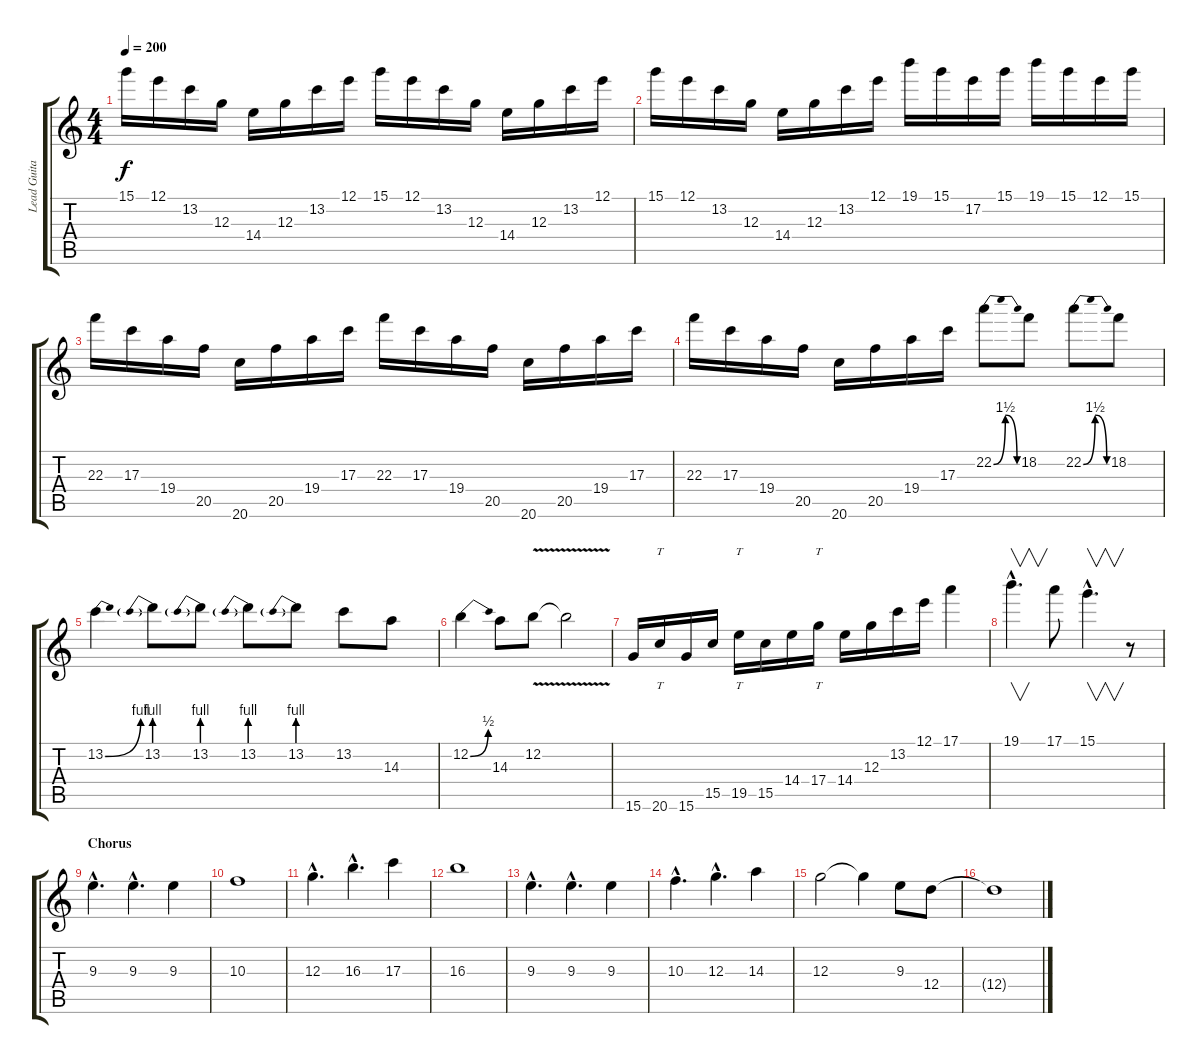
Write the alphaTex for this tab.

\track ("Lead Guitar (Totman)" "Lead Guita") {instrument distortionguitar}
\staff {score tabs}
\tuning (E4 B3 G3 D3 A2 E2) {hide}
\ts (4 4)
\tempo 200
\clef g2
\ks c
15.1.16{dy f} 12.1.16 13.2.16 12.3.16 14.4.16 12.3.16 13.2.16 12.1.16 15.1.16 12.1.16 13.2.16 12.3.16 14.4.16 12.3.16 13.2.16 12.1.16 |
15.1.16 12.1.16 13.2.16 12.3.16 14.4.16 12.3.16 13.2.16 12.1.16 19.1.16 15.1.16 17.2.16 15.1.16 19.1.16 15.1.16 12.1.16 15.1.16 |
22.3.16 17.3.16 19.4.16 20.5.16 20.6.16 20.5.16 19.4.16 17.3.16 22.3.16 17.3.16 19.4.16 20.5.16 20.6.16 20.5.16 19.4.16 17.3.16 |
22.3.16 17.3.16 19.4.16 20.5.16 20.6.16 20.5.16 19.4.16 17.3.16 22.2{be (bendrelease 0 0 20 6 40 6 60 0)}.8 18.2.8 22.2{be (bendrelease 0 0 20 6 40 6 60 0)}.8 18.2.8 |
13.2{be (bend 0 0 60 4)}.4 13.2{be (prebend 0 4 60 4)}.8 13.2{be (prebend 0 4 60 4)}.8 13.2{be (prebend 0 4 60 4)}.8 13.2{be (prebend 0 4 60 4)}.8 13.2.8 14.3.8 |
12.2{be (bend 0 0 60 2)}.4 14.3.8 12.2{v}.8 12.2{t}.2 |
15.6.16 20.6.16{tt} 15.6.16 15.5.16 19.5.16{tt} 15.5.16 14.4.16 17.4.16{tt} 14.4.16 12.3.16 13.2.16 12.1.16 17.1.4 |
19.1{hac}.4{v d} 17.1.8 15.1{hac}.4{v d} r.8 |
\section ("" "Chorus")
9.3{hac}.4{d volume 10} 9.3{hac}.4{d} 9.3.4 |
10.3.1 |
12.3{hac}.4{d} 16.3{hac}.4{d} 17.3.4 |
16.3.1 |
9.3{hac}.4{d} 9.3{hac}.4{d} 9.3.4 |
10.3{hac}.4{d} 12.3{hac}.4{d} 14.3.4 |
12.3.2 12.3{t}.4 9.3.8 12.4.8 |
12.4{t}.1
